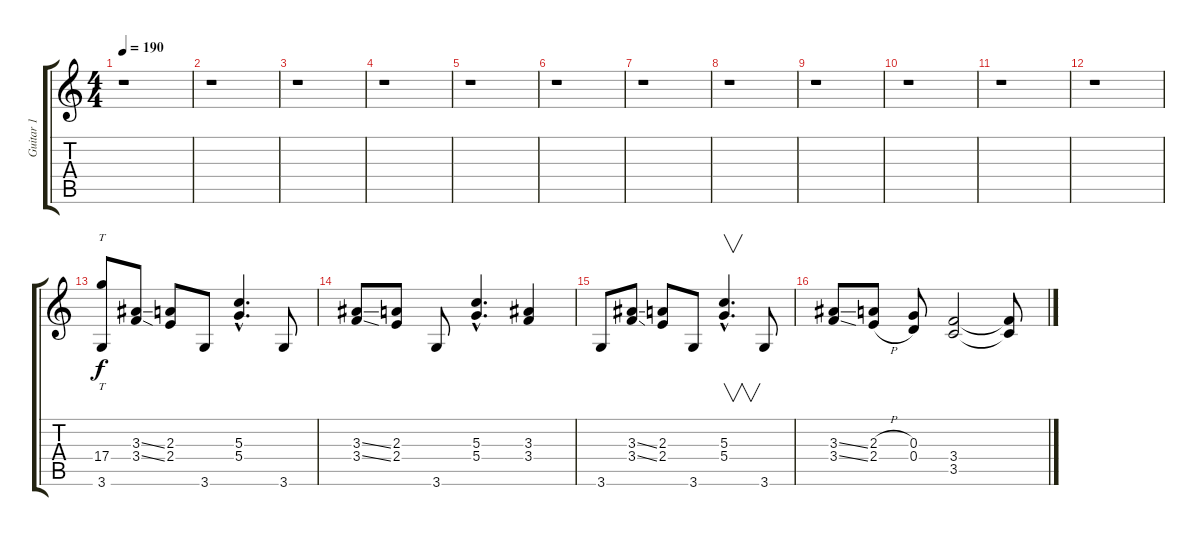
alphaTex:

\track ("Guitar 1" "Guitar 1") {instrument overdrivenguitar}
\staff {score tabs}
\tuning (E4 B3 G3 D3 A2 E2) {hide}
\ts (4 4)
\tempo 190
\clef g2
\ks c
r.1{dy f} |
r.1 |
r.1 |
r.1 |
r.1 |
r.1 |
r.1 |
r.1 |
r.1 |
r.1 |
r.1 |
r.1 |
(17.4 3.6).8{tt} (3.3{ss} 3.4{ss}).8 (2.3 2.4).8 3.6.8 (5.3{hac} 5.4{hac}).4{d} 3.6.8 |
(3.3{ss} 3.4{ss}).8 (2.3 2.4).8 3.6.8 (5.3{hac} 5.4{hac}).4{d} (3.3 3.4).4 |
3.6.8 (3.3{ss} 3.4{ss}).8 (2.3 2.4).8 3.6.8 (5.3{hac} 5.4{hac}).4{v d} 3.6.8 |
(3.3{ss} 3.4{ss}).8 (2.3{h} 2.4{h}).8 (0.3 0.4).8 (3.4 3.5).2 (3.4{t} 3.5{t}).8
